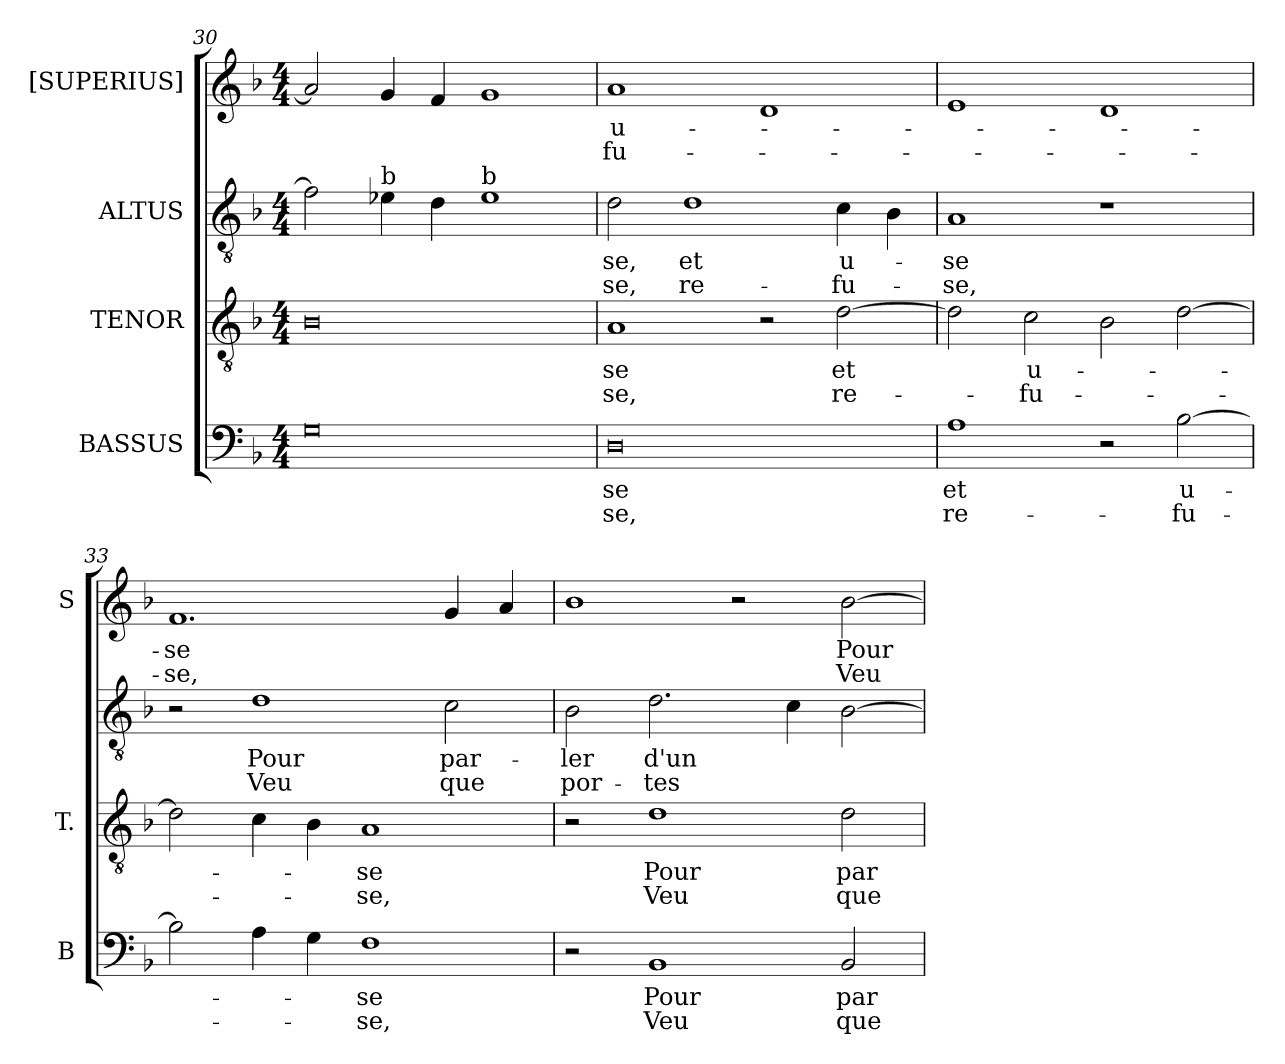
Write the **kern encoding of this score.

**kern	**text	**text	**kern	**text	**text	**kern	**text	**text	**kern	**text	**text
*part4	*part4	*part4	*part3	*part3	*part3	*part2	*part2	*part2	*part1	*part1	*part1
*staff4	*staff4	*staff4	*staff3	*staff3	*staff3	*staff2	*staff2	*staff2	*staff1	*staff1	*staff1
*I"BASSUS	*	*	*I"TENOR	*	*	*I"ALTUS	*	*	*I"[SUPERIUS]	*	*
*I'B	*	*	*I'T.	*	*	*	*	*	*I'S	*	*
*clefF4	*	*	*clefGv2	*	*	*clefGv2	*	*	*clefG2	*	*
*	*	*	*ITrd7c12	*	*	*ITrd7c12	*	*	*	*	*
*k[b-]	*	*	*k[b-]	*	*	*k[b-]	*	*	*k[b-]	*	*
*F:	*	*	*F:	*	*	*F:	*	*	*F:	*	*
*M4/4	*	*	*M4/4	*	*	*M4/4	*	*	*M4/4	*	*
=30	=30	=30	=30	=30	=30	=30	=30	=30	=30	=30	=30
0Gi	.	.	0BB-i	.	.	2Fi\]	.	.	2ai/]	.	.
!	!	!	!	!	!	!LO:TX:a:t=b	!	!	!	!	!
.	.	.	.	.	.	4E-i\	.	.	4gi/	.	.
.	.	.	.	.	.	4Di\	.	.	4fi/	.	.
!	!	!	!	!	!	!LO:TX:a:t=b	!	!	!	!	!
.	.	.	.	.	.	1E-i	.	.	1gi	.	.
=31	=31	=31	=31	=31	=31	=31	=31	=31	=31	=31	=31
!	!LO:LY:b:color=#000000	!LO:LY:b:color=#000000	!	!	!	!	!	!	!	!	!
!	!	!	!	!LO:LY:b:color=#000000	!LO:LY:b:color=#000000	!	!	!	!	!	!
!	!	!	!	!	!	!	!LO:LY:b:color=#000000	!LO:LY:b:color=#000000	!	!	!
!	!	!	!	!	!	!	!	!	!	!LO:LY:b:color=#000000	!LO:LY:b:color=#000000
0Di	-se	-se,	1AAi	-se	-se,	2Di\	-se,	-se,	1ai	u-	-fu-
!	!	!	!	!	!	!	!LO:LY:b:color=#000000	!LO:LY:b:color=#000000	!	!	!
.	.	.	.	.	.	1Di	et	re-	.	.	.
.	.	.	2r	.	.	.	.	.	1di	.	.
!	!	!	!	!LO:LY:b:color=#000000	!LO:LY:b:color=#000000	!	!	!	!	!	!
!	!	!	!	!	!	!	!LO:LY:b:color=#000000	!LO:LY:b:color=#000000	!	!	!
.	.	.	[>2Di\	et	re-	4Ci\	u-	-fu-	.	.	.
.	.	.	.	.	.	4BB-i\	.	.	.	.	.
=32	=32	=32	=32	=32	=32	=32	=32	=32	=32	=32	=32
!	!LO:LY:b:color=#000000	!LO:LY:b:color=#000000	!	!	!	!	!	!	!	!	!
!	!	!	!	!	!	!	!LO:LY:b:color=#000000	!LO:LY:b:color=#000000	!	!	!
1Ai	et	re-	2Di\]	.	.	1AAi	-se	-se,	1ei	.	.
!	!	!	!	!LO:LY:b:color=#000000	!LO:LY:b:color=#000000	!	!	!	!	!	!
.	.	.	2Ci\	u-	-fu-	.	.	.	.	.	.
2r	.	.	2BB-i\	.	.	1r	.	.	1di	.	.
!	!LO:LY:b:color=#000000	!LO:LY:b:color=#000000	!	!	!	!	!	!	!	!	!
[>2B-i\	u-	-fu-	[>2Di\	.	.	.	.	.	.	.	.
=33	=33	=33	=33	=33	=33	=33	=33	=33	=33	=33	=33
!	!	!	!	!	!	!	!	!	!	!LO:LY:b:color=#000000	!LO:LY:b:color=#000000
2B-i\]	.	.	2Di\]	.	.	2r	.	.	1.fi	-se	-se,
!	!	!	!	!	!	!	!LO:LY:b:color=#000000	!LO:LY:b:color=#000000	!	!	!
4Ai\	.	.	4Ci\	.	.	1Di	Pour	Veu	.	.	.
4Gi\	.	.	4BB-i\	.	.	.	.	.	.	.	.
!	!LO:LY:b:color=#000000	!LO:LY:b:color=#000000	!	!	!	!	!	!	!	!	!
!	!	!	!	!LO:LY:b:color=#000000	!LO:LY:b:color=#000000	!	!	!	!	!	!
1Fi	-se	-se,	1AAi	-se	-se,	.	.	.	.	.	.
!	!	!	!	!	!	!	!LO:LY:b:color=#000000	!LO:LY:b:color=#000000	!	!	!
.	.	.	.	.	.	2Ci\	par-	que	4gi/	.	.
.	.	.	.	.	.	.	.	.	4ai/	.	.
=34	=34	=34	=34	=34	=34	=34	=34	=34	=34	=34	=34
!	!	!	!	!	!	!	!LO:LY:b:color=#000000	!LO:LY:b:color=#000000	!	!	!
2r	.	.	2r	.	.	2BB-i\	-ler	por-	1b-i	.	.
!	!LO:LY:b:color=#000000	!LO:LY:b:color=#000000	!	!	!	!	!	!	!	!	!
!	!	!	!	!LO:LY:b:color=#000000	!LO:LY:b:color=#000000	!	!	!	!	!	!
!	!	!	!	!	!	!	!LO:LY:b:color=#000000	!LO:LY:b:color=#000000	!	!	!
1BB-i	Pour	Veu	1Di	Pour	Veu	2.Di\	d'un	-tes	.	.	.
.	.	.	.	.	.	.	.	.	2r	.	.
.	.	.	.	.	.	4Ci\	.	.	.	.	.
!	!LO:LY:b:color=#000000	!LO:LY:b:color=#000000	!	!	!	!	!	!	!	!	!
!	!	!	!	!LO:LY:b:color=#000000	!LO:LY:b:color=#000000	!	!	!	!	!	!
!	!	!	!	!	!	!	!	!	!	!LO:LY:b:color=#000000	!LO:LY:b:color=#000000
2BB-i/	par-	que	2Di\	par-	que	[>2BB-i\	.	.	[>2b-i\	Pour	Veu
=	=	=	=	=	=	=	=	=	=	=	=
*-	*-	*-	*-	*-	*-	*-	*-	*-	*-	*-	*-
